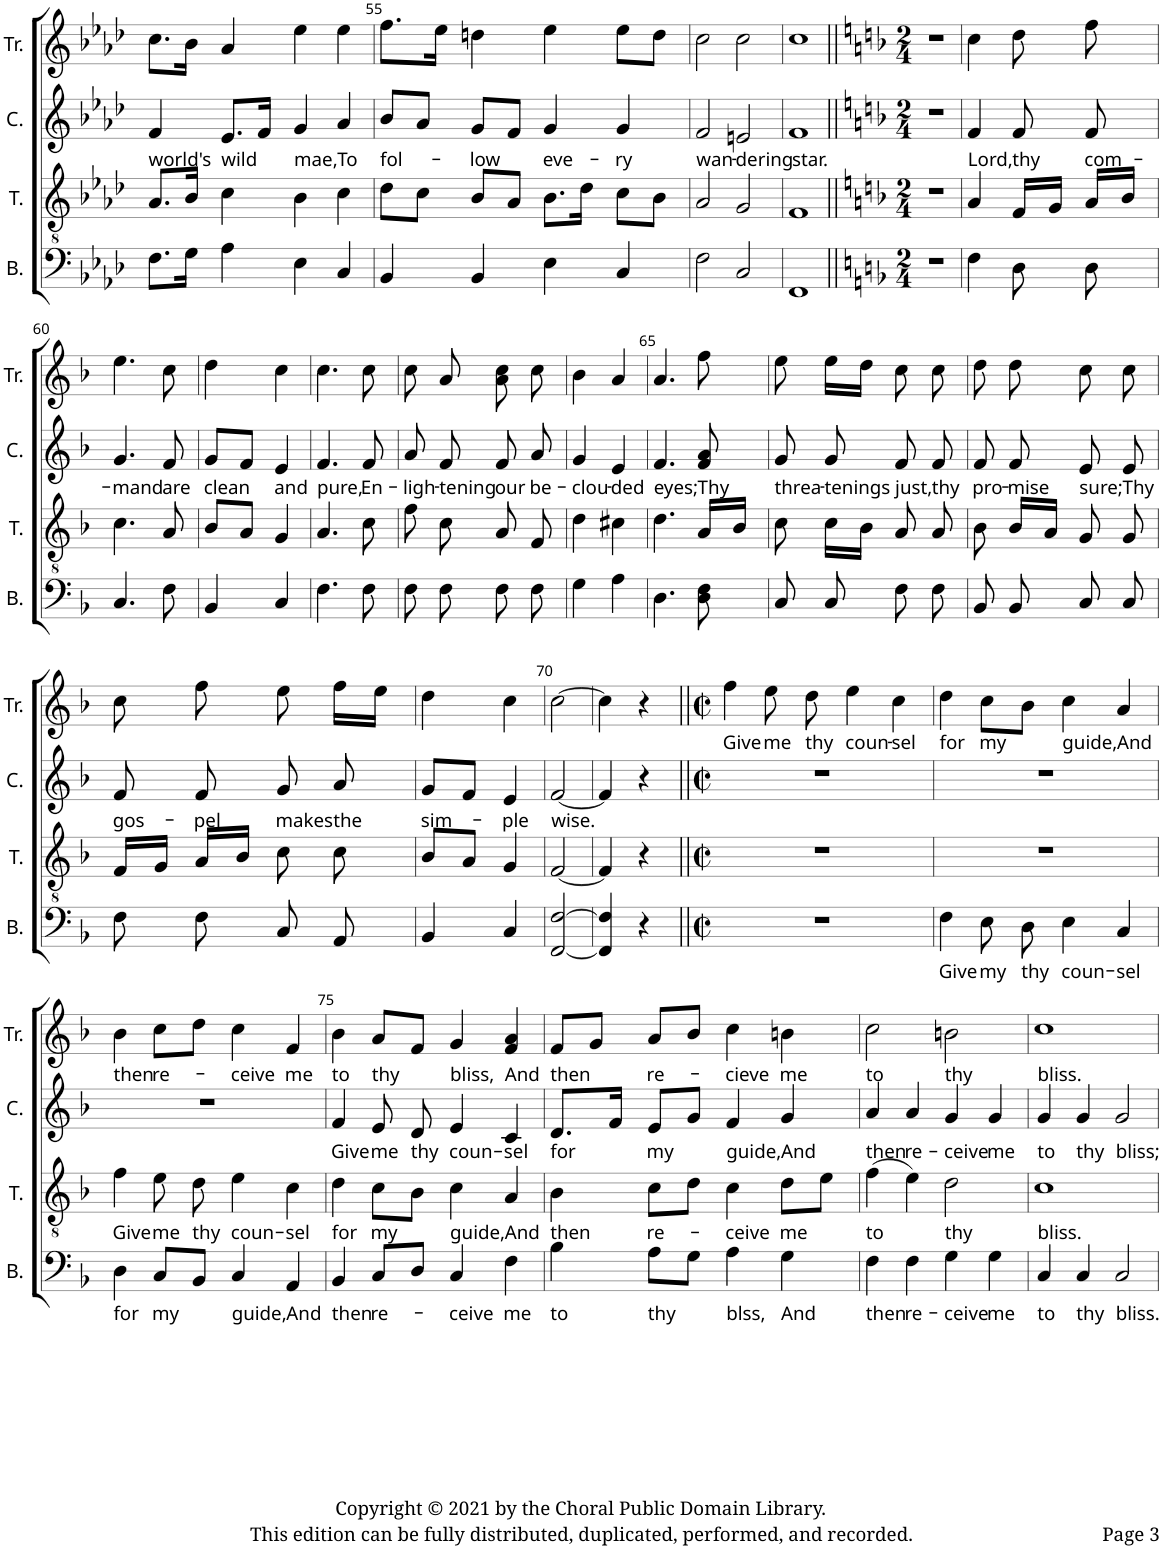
**kern	**text	**kern	**text	**kern	**text	**kern	**text
*part4	*part4	*part3	*part3	*part2	*part2	*part1	*part1
*staff4	*staff4	*staff3	*staff3	*staff2	*staff2	*staff1	*staff1
*I"B.	*	*I"T.	*	*I"C.	*	*I"Tr.	*
*I'B.	*	*I'T.	*	*I'C.	*	*I'Tr.	*
!!LO:PB:g=z
*clefF4	*	*clefGv2	*	*clefG2	*	*clefG2	*
*k[b-e-a-d-]	*	*k[b-e-a-d-]	*	*k[b-e-a-d-]	*	*k[b-e-a-d-]	*
*M2/2	*	*M2/2	*	*M2/2	*	*M2/2	*
*met(c|)	*	*met(c|)	*	*met(c|)	*	*met(c|)	*
=54	=54	=54	=54	=54	=54	=54	=54
!	!	!	!	!	!LO:LY:b	!	!
8.F\L	.	8.A-/L	.	4f/	world's	8.cc\L	.
16G\Jk	.	16B-/Jk	.	.	.	16b-\Jk	.
!	!	!	!	!	!LO:LY:b	!	!
4A-\	.	4c\	.	8.e-/L	wild	4a-/	.
.	.	.	.	16f/Jk	.	.	.
!	!	!	!	!	!LO:LY:b	!	!
4E-\	.	4B-\	.	4g/	mae,	4ee-\	.
!	!	!	!	!	!LO:LY:b	!	!
4C/	.	4c\	.	4a-/	To	4ee-\	.
=55	=55	=55	=55	=55	=55	=55	=55
!	!	!	!	!	!LO:LY:b	!	!
4BB-/	.	8d-\L	.	8b-/L	fol-	8.ff\L	.
.	.	8c\J	.	8a-/J	.	.	.
.	.	.	.	.	.	16ee-\Jk	.
!	!	!	!	!	!LO:LY:b	!	!
4BB-/	.	8B-/L	.	8g/L	-low	4ddn\	.
.	.	8A-/J	.	8f/J	.	.	.
!	!	!	!	!	!LO:LY:b	!	!
4E-\	.	8.B-\L	.	4g/	eve-	4ee-\	.
.	.	16d-\Jk	.	.	.	.	.
!	!	!	!	!	!LO:LY:b	!	!
4C/	.	8c\L	.	4g/	-ry	8ee-\L	.
.	.	8B-\J	.	.	.	8dd\J	.
=56	=56	=56	=56	=56	=56	=56	=56
!	!	!	!	!	!LO:LY:b	!	!
2F\	.	2A-/	.	2f/	wan-	2cc\	.
!	!	!	!	!	!LO:LY:b	!	!
2C/	.	2G/	.	2en/	-dering	2cc\	.
=57	=57	=57	=57	=57	=57	=57	=57
!	!	!	!	!	!LO:LY:b	!	!
1FF	.	1F	.	1f	star.	1cc	.
=58||	=58||	=58||	=58||	=58||	=58||	=58||	=58||
*k[b-]	*	*k[b-]	*	*k[b-]	*	*k[b-]	*
*M2/4	*	*M2/4	*	*M2/4	*	*M2/4	*
2r	.	2r	.	2r	.	2r	.
=59	=59	=59	=59	=59	=59	=59	=59
!	!	!	!	!	!LO:LY:b	!	!
4F\	.	4A/	.	4f/	Lord,	4cc\	.
!	!	!	!	!	!LO:LY:b	!	!
8D\	.	16F/LL	.	8f/	thy	8dd\	.
.	.	16G/JJ	.	.	.	.	.
!	!	!	!	!	!LO:LY:b	!	!
8D\	.	16A/LL	.	8f/	com-	8ff\	.
.	.	16B-/JJ	.	.	.	.	.
!!LO:LB:g=z
=60	=60	=60	=60	=60	=60	=60	=60
!	!	!	!	!	!LO:LY:b	!	!
4.C/	.	4.c\	.	4.g/	-mand	4.ee\	.
!	!	!	!	!	!LO:LY:b	!	!
8F\	.	8A/	.	8f/	are	8cc\	.
=61	=61	=61	=61	=61	=61	=61	=61
!	!	!	!	!	!LO:LY:b	!	!
4BB-/	.	8B-/L	.	8g/L	clean	4dd\	.
.	.	8A/J	.	8f/J	.	.	.
!	!	!	!	!	!LO:LY:b	!	!
4C/	.	4G/	.	4e/	and	4cc\	.
=62	=62	=62	=62	=62	=62	=62	=62
!	!	!	!	!	!LO:LY:b	!	!
4.F\	.	4.A/	.	4.f/	pure,	4.cc\	.
!	!	!	!	!	!LO:LY:b	!	!
8F\	.	8c\	.	8f/	En-	8cc\	.
=63	=63	=63	=63	=63	=63	=63	=63
!	!	!	!	!	!LO:LY:b	!	!
8F\	.	8f\	.	8a/	-ligh-	8cc\	.
!	!	!	!	!	!LO:LY:b	!	!
8F\	.	8c\	.	8f/	-tening	8a/	.
!	!	!	!	!	!LO:LY:b	!	!
8F\	.	8A/	.	8f/	our	8a\ 8cc\	.
!	!	!	!	!	!LO:LY:b	!	!
8F\	.	8F/	.	8a/	be-	8cc\	.
=64	=64	=64	=64	=64	=64	=64	=64
!	!	!	!	!	!LO:LY:b	!	!
4G\	.	4d\	.	4g/	-clou-	4b-\	.
!	!	!	!	!	!LO:LY:b	!	!
4A\	.	4c#X\	.	4e/	-ded	4a/	.
=65	=65	=65	=65	=65	=65	=65	=65
!	!	!	!	!	!LO:LY:b	!	!
4.D\	.	4.d\	.	4.f/	eyes;	4.a/	.
!	!	!	!	!	!LO:LY:b	!	!
8D\ 8F\	.	16A/LL	.	8f/ 8a/	Thy	8ff\	.
.	.	16B-/JJ	.	.	.	.	.
=66	=66	=66	=66	=66	=66	=66	=66
!	!	!	!	!	!LO:LY:b	!	!
8C/	.	8c\	.	8g/	threa-	8ee\	.
!	!	!	!	!	!LO:LY:b	!	!
8C/	.	16c\LL	.	8g/	-tenings	16ee\LL	.
.	.	16B-\JJ	.	.	.	16dd\JJ	.
!	!	!	!	!	!LO:LY:b	!	!
8F\	.	8A/	.	8f/	just,	8cc\	.
!	!	!	!	!	!LO:LY:b	!	!
8F\	.	8A/	.	8f/	thy	8cc\	.
=67	=67	=67	=67	=67	=67	=67	=67
!	!	!	!	!	!LO:LY:b	!	!
8BB-/	.	8B-\	.	8f/	pro-	8dd\	.
!	!	!	!	!	!LO:LY:b	!	!
8BB-/	.	16B-/LL	.	8f/	-mise	8dd\	.
.	.	16A/JJ	.	.	.	.	.
!	!	!	!	!	!LO:LY:b	!	!
8C/	.	8G/	.	8e/	sure;	8cc\	.
!	!	!	!	!	!LO:LY:b	!	!
8C/	.	8G/	.	8e/	Thy	8cc\	.
!!LO:LB:g=z
=68	=68	=68	=68	=68	=68	=68	=68
!	!	!	!	!	!LO:LY:b	!	!
8F\	.	16F/LL	.	8f/	gos-	8cc\	.
.	.	16G/JJ	.	.	.	.	.
!	!	!	!	!	!LO:LY:b	!	!
8F\	.	16A/LL	.	8f/	-pel	8ff\	.
.	.	16B-/JJ	.	.	.	.	.
!	!	!	!	!	!LO:LY:b	!	!
8C/	.	8c\	.	8g/	makes	8ee\	.
!	!	!	!	!	!LO:LY:b	!	!
8AA/	.	8c\	.	8a/	the	16ff\LL	.
.	.	.	.	.	.	16ee\JJ	.
=69	=69	=69	=69	=69	=69	=69	=69
!	!	!	!	!	!LO:LY:b	!	!
4BB-/	.	8B-/L	.	8g/L	sim-	4dd\	.
.	.	8A/J	.	8f/J	.	.	.
!	!	!	!	!	!LO:LY:b	!	!
4C/	.	4G/	.	4e/	-ple	4cc\	.
=70	=70	=70	=70	=70	=70	=70	=70
!	!	!	!	!	!LO:LY:b	!	!
[2FF/ [2F/	.	[2F/	.	[2f/	wise.	[2cc\	.
=71	=71	=71	=71	=71	=71	=71	=71
4FF/] 4F/]	.	4F/]	.	4f/]	.	4cc\]	.
4r	.	4r	.	4r	.	4r	.
=72||	=72||	=72||	=72||	=72||	=72||	=72||	=72||
*M2/2	*	*M2/2	*	*M2/2	*	*M2/2	*
*met(c|)	*	*met(c|)	*	*met(c|)	*	*met(c|)	*
!	!	!	!	!	!	!	!LO:LY:b
1r	.	1r	.	1r	.	4ff\	Give
!	!	!	!	!	!	!	!LO:LY:b
.	.	.	.	.	.	8ee\	me
!	!	!	!	!	!	!	!LO:LY:b
.	.	.	.	.	.	8dd\	thy
!	!	!	!	!	!	!	!LO:LY:b
.	.	.	.	.	.	4ee\	coun-
!	!	!	!	!	!	!	!LO:LY:b
.	.	.	.	.	.	4cc\	-sel
=73	=73	=73	=73	=73	=73	=73	=73
!	!LO:LY:b	!	!	!	!	!	!LO:LY:b
4F\	Give	1r	.	1r	.	4dd\	for
!	!LO:LY:b	!	!	!	!	!	!LO:LY:b
8E\	my	.	.	.	.	8cc\L	my
!	!LO:LY:b	!	!	!	!	!	!
8D\	thy	.	.	.	.	8b-\J	.
!	!LO:LY:b	!	!	!	!	!	!LO:LY:b
4E\	coun-	.	.	.	.	4cc\	guide,
!	!LO:LY:b	!	!	!	!	!	!LO:LY:b
4C/	-sel	.	.	.	.	4a/	And
!!LO:LB:g=z
=74	=74	=74	=74	=74	=74	=74	=74
!	!LO:LY:b	!	!LO:LY:b	!	!	!	!LO:LY:b
4D\	for	4f\	Give	1r	.	4b-\	then
!	!LO:LY:b	!	!LO:LY:b	!	!	!	!LO:LY:b
8C/L	my	8e\	me	.	.	8cc\L	re-
!	!	!	!LO:LY:b	!	!	!	!
8BB-/J	.	8d\	thy	.	.	8dd\J	.
!	!LO:LY:b	!	!LO:LY:b	!	!	!	!LO:LY:b
4C/	guide,	4e\	coun-	.	.	4cc\	-ceive
!	!LO:LY:b	!	!LO:LY:b	!	!	!	!LO:LY:b
4AA/	And	4c\	-sel	.	.	4f/	me
=75	=75	=75	=75	=75	=75	=75	=75
!	!LO:LY:b	!	!LO:LY:b	!	!LO:LY:b	!	!LO:LY:b
4BB-/	then	4d\	for	4f/	Give	4b-\	to
!	!LO:LY:b	!	!LO:LY:b	!	!LO:LY:b	!	!LO:LY:b
8C/L	re-	8c\L	my	8e/	me	8a/L	thy
!	!	!	!	!	!LO:LY:b	!	!
8D/J	.	8B-\J	.	8d/	thy	8f/J	.
!	!LO:LY:b	!	!LO:LY:b	!	!LO:LY:b	!	!LO:LY:b
4C/	-ceive	4c\	guide,	4e/	coun-	4g/	bliss,
!	!LO:LY:b	!	!LO:LY:b	!	!LO:LY:b	!	!LO:LY:b
4F\	me	4A/	And	4c/	-sel	4f/ 4a/	And
=76	=76	=76	=76	=76	=76	=76	=76
!	!LO:LY:b	!	!LO:LY:b	!	!LO:LY:b	!	!LO:LY:b
4B-\	to	4B-\	then	8.d/L	for	8f/L	then
.	.	.	.	.	.	8g/J	.
.	.	.	.	16f/Jk	.	.	.
!	!LO:LY:b	!	!LO:LY:b	!	!LO:LY:b	!	!LO:LY:b
8A\L	thy	8c\L	re-	8e/L	my	8a/L	re-
8G\J	.	8d\J	.	8g/J	.	8b-/J	.
!	!LO:LY:b	!	!LO:LY:b	!	!LO:LY:b	!	!LO:LY:b
4A\	blss,	4c\	-ceive	4f/	guide,	4cc\	-cieve
!	!LO:LY:b	!	!LO:LY:b	!	!LO:LY:b	!	!LO:LY:b
4G\	And	8d\L	me	4g/	And	4bn\	me
.	.	8e\J	.	.	.	.	.
=77	=77	=77	=77	=77	=77	=77	=77
!	!LO:LY:b	!	!LO:LY:b	!	!LO:LY:b	!	!LO:LY:b
4F\	then	(4f\	to	4a/	then	2cc\	to
!	!LO:LY:b	!	!	!	!LO:LY:b	!	!
4F\	re-	4e\)	.	4a/	re-	.	.
!	!LO:LY:b	!	!LO:LY:b	!	!LO:LY:b	!	!LO:LY:b
4G\	-ceive	2d\	thy	4g/	-ceive	2bn\	thy
!	!LO:LY:b	!	!	!	!LO:LY:b	!	!
4G\	me	.	.	4g/	me	.	.
=78	=78	=78	=78	=78	=78	=78	=78
!	!LO:LY:b	!	!LO:LY:b	!	!LO:LY:b	!	!LO:LY:b
4C/	to	1c	bliss.	4g/	to	1cc	bliss.
!	!LO:LY:b	!	!	!	!LO:LY:b	!	!
4C/	thy	.	.	4g/	thy	.	.
!	!LO:LY:b	!	!	!	!LO:LY:b	!	!
2C/	bliss.	.	.	2g/	bliss;	.	.
=	=	=	=	=	=	=	=
*-	*-	*-	*-	*-	*-	*-	*-
